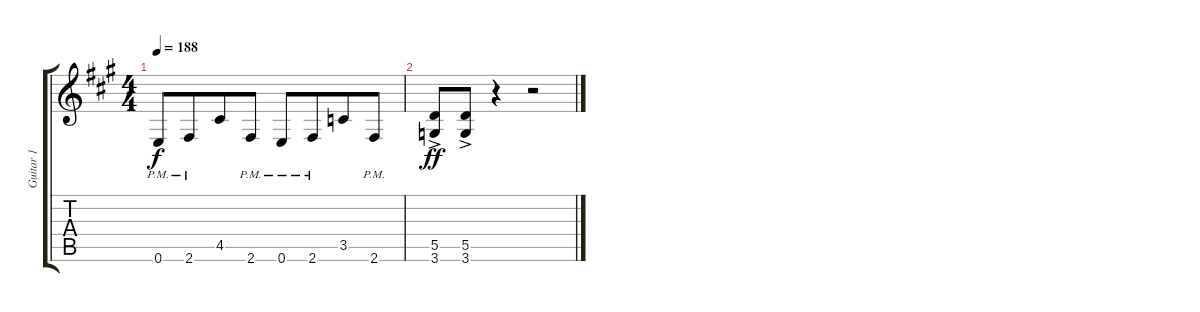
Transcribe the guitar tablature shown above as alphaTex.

\track ("Guitar 1" "Guitar 1") {instrument overdrivenguitar}
\staff {score tabs}
\tuning (E4 B3 G3 D3 A2 E2) {hide}
\ts (4 4)
\tempo 188
\clef g2
\ks a
0.6{pm}.8{dy f} 2.6{pm}.8{beam merge} 4.5.8 2.6{pm}.8 0.6{pm}.8 2.6{pm}.8{beam merge} 3.5.8 2.6{pm}.8 |
(5.5{ac} 3.6{ac}).8{dy ff} (5.5{ac} 3.6{ac}).8 r.4 r.2
